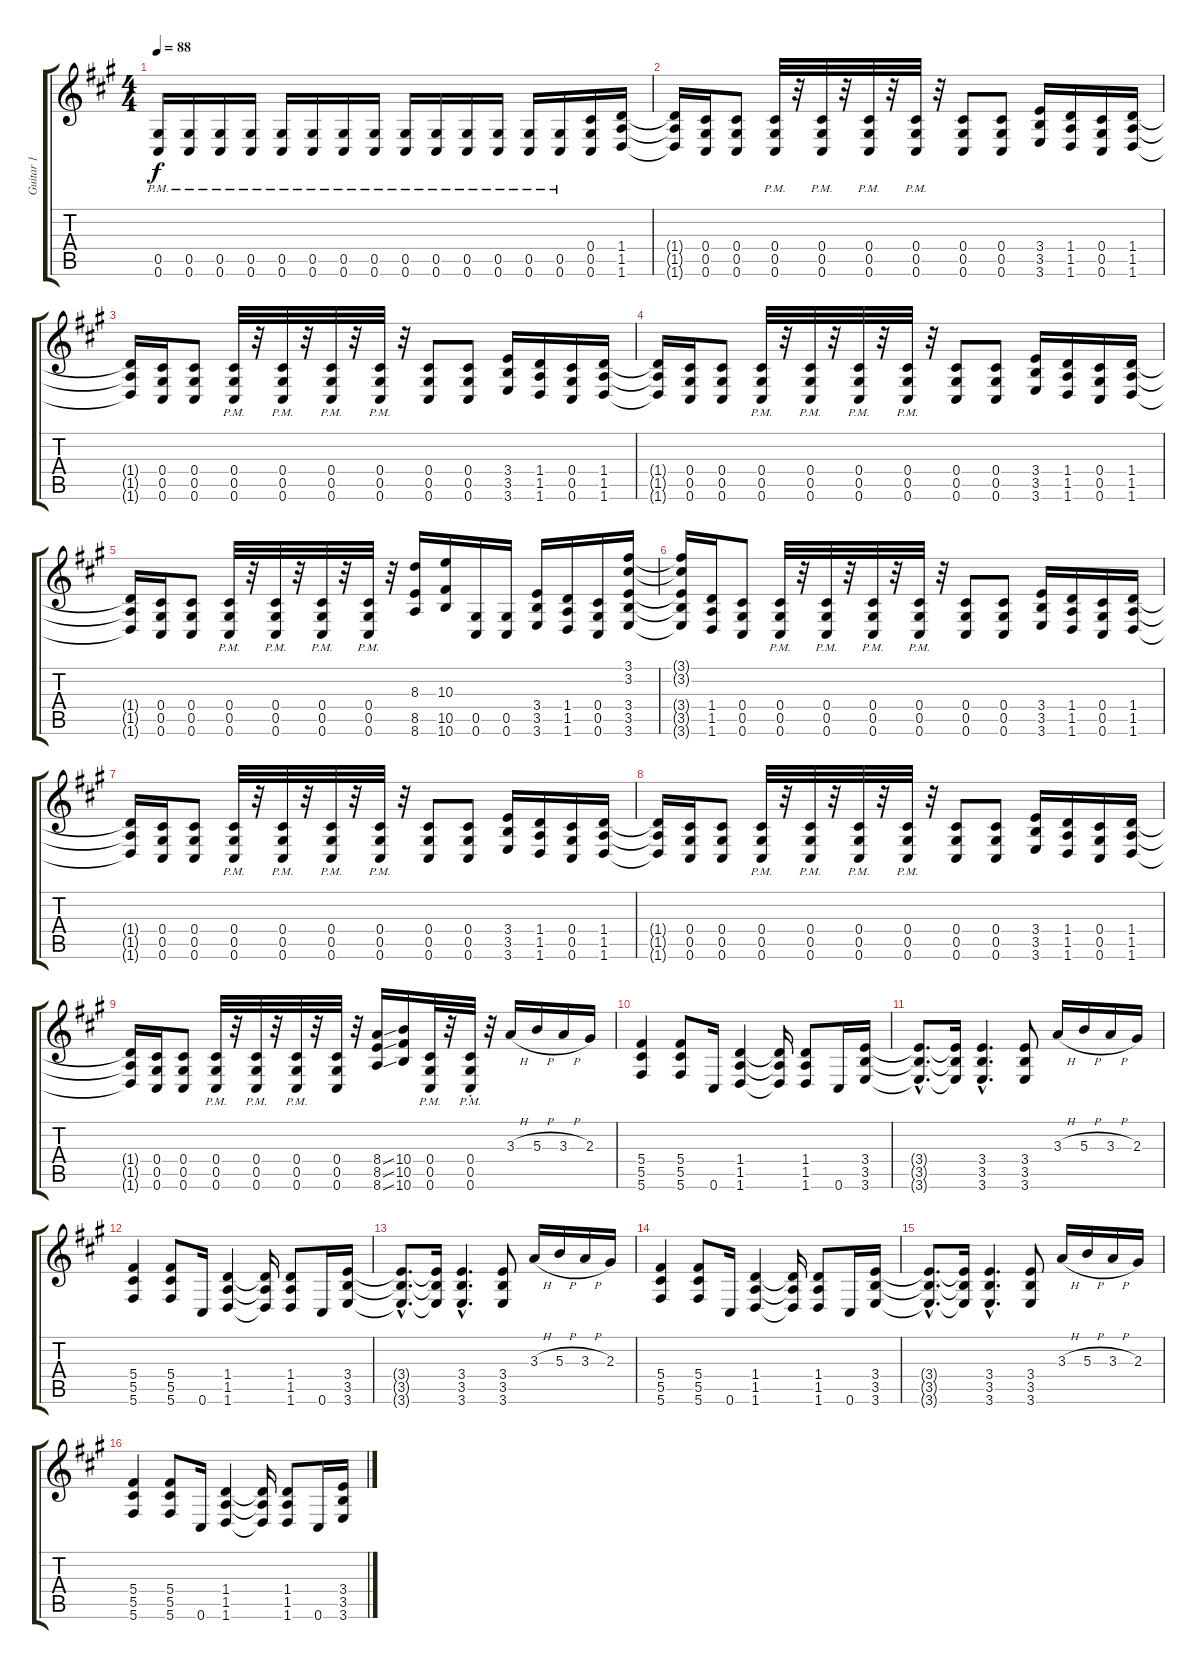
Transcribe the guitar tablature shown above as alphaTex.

\track ("Guitar 1" "Guitar 1") {instrument distortionguitar}
\staff {score tabs}
\tuning (Eb4 Bb3 Gb3 Db3 Ab2 Db2) {hide}
\ts (4 4)
\tempo 88
\clef g2
\ks f#minor
(0.5{pm} 0.6{pm}).16{dy f} (0.5{pm} 0.6{pm}).16 (0.5{pm} 0.6{pm}).16 (0.5{pm} 0.6{pm}).16 (0.5{pm} 0.6{pm}).16 (0.5{pm} 0.6{pm}).16 (0.5{pm} 0.6{pm}).16 (0.5{pm} 0.6{pm}).16 (0.5{pm} 0.6{pm}).16 (0.5{pm} 0.6{pm}).16 (0.5{pm} 0.6{pm}).16 (0.5{pm} 0.6{pm}).16 (0.5{pm} 0.6{pm}).16 (0.5{pm} 0.6{pm}).16 (0.4 0.5 0.6).16 (1.4 1.5 1.6).16 |
(1.4{t} 1.5{t} 1.6{t}).16 (0.4 0.5 0.6).16 (0.4 0.5 0.6).8 (0.4{pm} 0.5{pm} 0.6{pm}).32 r.32 (0.4{pm} 0.5{pm} 0.6{pm}).32 r.32 (0.4{pm} 0.5{pm} 0.6{pm}).32 r.32 (0.4{pm} 0.5{pm} 0.6{pm}).32 r.32 (0.4 0.5 0.6).8 (0.4 0.5 0.6).8 (3.4 3.5 3.6).16 (1.4 1.5 1.6).16 (0.4 0.5 0.6).16 (1.4 1.5 1.6).16 |
(1.4{t} 1.5{t} 1.6{t}).16 (0.4 0.5 0.6).16 (0.4 0.5 0.6).8 (0.4{pm} 0.5{pm} 0.6{pm}).32 r.32 (0.4{pm} 0.5{pm} 0.6{pm}).32 r.32 (0.4{pm} 0.5{pm} 0.6{pm}).32 r.32 (0.4{pm} 0.5{pm} 0.6{pm}).32 r.32 (0.4 0.5 0.6).8 (0.4 0.5 0.6).8 (3.4 3.5 3.6).16 (1.4 1.5 1.6).16 (0.4 0.5 0.6).16 (1.4 1.5 1.6).16 |
(1.4{t} 1.5{t} 1.6{t}).16 (0.4 0.5 0.6).16 (0.4 0.5 0.6).8 (0.4{pm} 0.5{pm} 0.6{pm}).32 r.32 (0.4{pm} 0.5{pm} 0.6{pm}).32 r.32 (0.4{pm} 0.5{pm} 0.6{pm}).32 r.32 (0.4{pm} 0.5{pm} 0.6{pm}).32 r.32 (0.4 0.5 0.6).8 (0.4 0.5 0.6).8 (3.4 3.5 3.6).16 (1.4 1.5 1.6).16 (0.4 0.5 0.6).16 (1.4 1.5 1.6).16 |
(1.4{t} 1.5{t} 1.6{t}).16 (0.4 0.5 0.6).16 (0.4 0.5 0.6).8 (0.4{pm} 0.5{pm} 0.6{pm}).32 r.32 (0.4{pm} 0.5{pm} 0.6{pm}).32 r.32 (0.4{pm} 0.5{pm} 0.6{pm}).32 r.32 (0.4{pm} 0.5{pm} 0.6{pm}).32 r.32 (8.3 8.5 8.6).16 (10.3 10.5 10.6).16 (0.5 0.6).16 (0.5 0.6).16 (3.4 3.5 3.6).16 (1.4 1.5 1.6).16 (0.4 0.5 0.6).16 (3.1 3.2 3.4 3.5 3.6).16 |
(3.1{t} 3.2{t} 3.4{t} 3.5{t} 3.6{t}).16 (1.4 1.5 1.6).16 (0.4 0.5 0.6).8 (0.4{pm} 0.5{pm} 0.6{pm}).32 r.32 (0.4{pm} 0.5{pm} 0.6{pm}).32 r.32 (0.4{pm} 0.5{pm} 0.6{pm}).32 r.32 (0.4{pm} 0.5{pm} 0.6{pm}).32 r.32 (0.4 0.5 0.6).8 (0.4 0.5 0.6).8 (3.4 3.5 3.6).16 (1.4 1.5 1.6).16 (0.4 0.5 0.6).16 (1.4 1.5 1.6).16 |
(1.4{t} 1.5{t} 1.6{t}).16 (0.4 0.5 0.6).16 (0.4 0.5 0.6).8 (0.4{pm} 0.5{pm} 0.6{pm}).32 r.32 (0.4{pm} 0.5{pm} 0.6{pm}).32 r.32 (0.4{pm} 0.5{pm} 0.6{pm}).32 r.32 (0.4{pm} 0.5{pm} 0.6{pm}).32 r.32 (0.4 0.5 0.6).8 (0.4 0.5 0.6).8 (3.4 3.5 3.6).16 (1.4 1.5 1.6).16 (0.4 0.5 0.6).16 (1.4 1.5 1.6).16 |
(1.4{t} 1.5{t} 1.6{t}).16 (0.4 0.5 0.6).16 (0.4 0.5 0.6).8 (0.4{pm} 0.5{pm} 0.6{pm}).32 r.32 (0.4{pm} 0.5{pm} 0.6{pm}).32 r.32 (0.4{pm} 0.5{pm} 0.6{pm}).32 r.32 (0.4{pm} 0.5{pm} 0.6{pm}).32 r.32 (0.4 0.5 0.6).8 (0.4 0.5 0.6).8 (3.4 3.5 3.6).16 (1.4 1.5 1.6).16 (0.4 0.5 0.6).16 (1.4 1.5 1.6).16 |
(1.4{t} 1.5{t} 1.6{t}).16 (0.4 0.5 0.6).16 (0.4 0.5 0.6).8 (0.4{pm} 0.5{pm} 0.6{pm}).32 r.32 (0.4{pm} 0.5{pm} 0.6{pm}).32 r.32 (0.4{pm} 0.5{pm} 0.6{pm}).32 r.32 (0.4 0.5 0.6).32 r.32 (8.4{ss} 8.5{ss} 8.6{ss}).16 (10.4 10.5 10.6).16 (0.4{pm} 0.5{pm} 0.6{pm}).32 r.32 (0.4{pm} 0.5{st} 0.6{pm}).32 r.32 3.3{h}.16 5.3{h}.16 3.3{h}.16 2.3.16 |
(5.4 5.5 5.6).4 (5.4 5.5 5.6).8 0.6.16 (1.4 1.5 1.6).4 (1.4{t} 1.5{t} 1.6{t}).16 (1.4 1.5 1.6).8 0.6.16 (3.4 3.5 3.6).16 |
(3.4{hac t} 3.5{hac t} 3.6{hac t}).8{d} (3.4{t} 3.5{t} 3.6{t}).16 (3.4{hac} 3.5{hac} 3.6{hac}).4{d} (3.4 3.5 3.6).8 3.3{h}.16 5.3{h}.16 3.3{h}.16 2.3.16 |
(5.4 5.5 5.6).4 (5.4 5.5 5.6).8 0.6.16 (1.4 1.5 1.6).4 (1.4{t} 1.5{t} 1.6{t}).16 (1.4 1.5 1.6).8 0.6.16 (3.4 3.5 3.6).16 |
(3.4{hac t} 3.5{hac t} 3.6{hac t}).8{d} (3.4{t} 3.5{t} 3.6{t}).16 (3.4{hac} 3.5{hac} 3.6{hac}).4{d} (3.4 3.5 3.6).8 3.3{h}.16 5.3{h}.16 3.3{h}.16 2.3.16 |
(5.4 5.5 5.6).4 (5.4 5.5 5.6).8 0.6.16 (1.4 1.5 1.6).4 (1.4{t} 1.5{t} 1.6{t}).16 (1.4 1.5 1.6).8 0.6.16 (3.4 3.5 3.6).16 |
(3.4{hac t} 3.5{hac t} 3.6{hac t}).8{d} (3.4{t} 3.5{t} 3.6{t}).16 (3.4{hac} 3.5{hac} 3.6{hac}).4{d} (3.4 3.5 3.6).8 3.3{h}.16 5.3{h}.16 3.3{h}.16 2.3.16 |
(5.4 5.5 5.6).4 (5.4 5.5 5.6).8 0.6.16 (1.4 1.5 1.6).4 (1.4{t} 1.5{t} 1.6{t}).16 (1.4 1.5 1.6).8 0.6.16 (3.4 3.5 3.6).16
